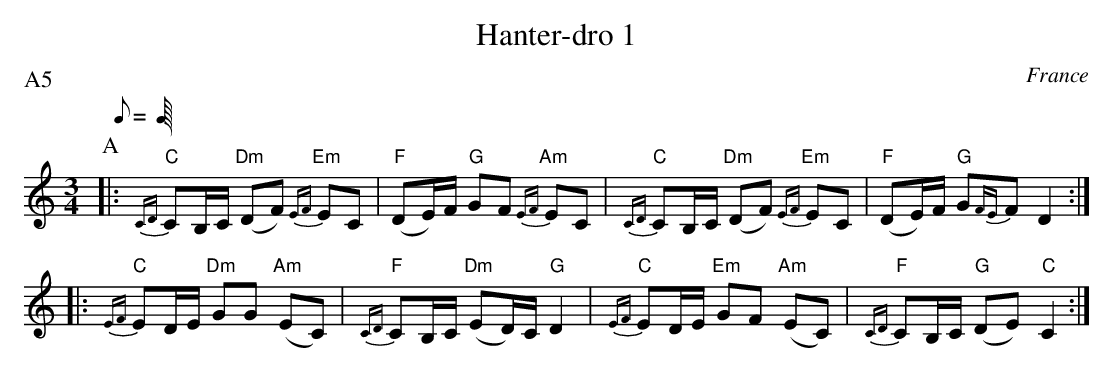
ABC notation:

X:1
T:Hanter-dro 1
O:France
L:1/8
M:3/4
P:A5
Q:C2=116
K:C major
P:A
|: "C"{CD}CB,/2C/2 "Dm"(DF) "Em"{EF}EC | "F"(DE/2)F/2 "G"GF "Am"{EF}EC |\
"C"{CD}CB,/2C/2 "Dm"(DF) "Em"{EF}EC | "F"(DE/2)F/2 "G"G{FE}F D2 :|
|: "C"{EF}ED/2E/2 "Dm"GG "Am"(EC) | "F"{CD}CB,/2C/2 "Dm"(ED/2)C/2 "G"D2|\
"C"{EF}ED/2E/2 "Em"GF "Am"(EC) | "F"{CD}CB,/2C/2 "G"(DE) "C"C2 :|
